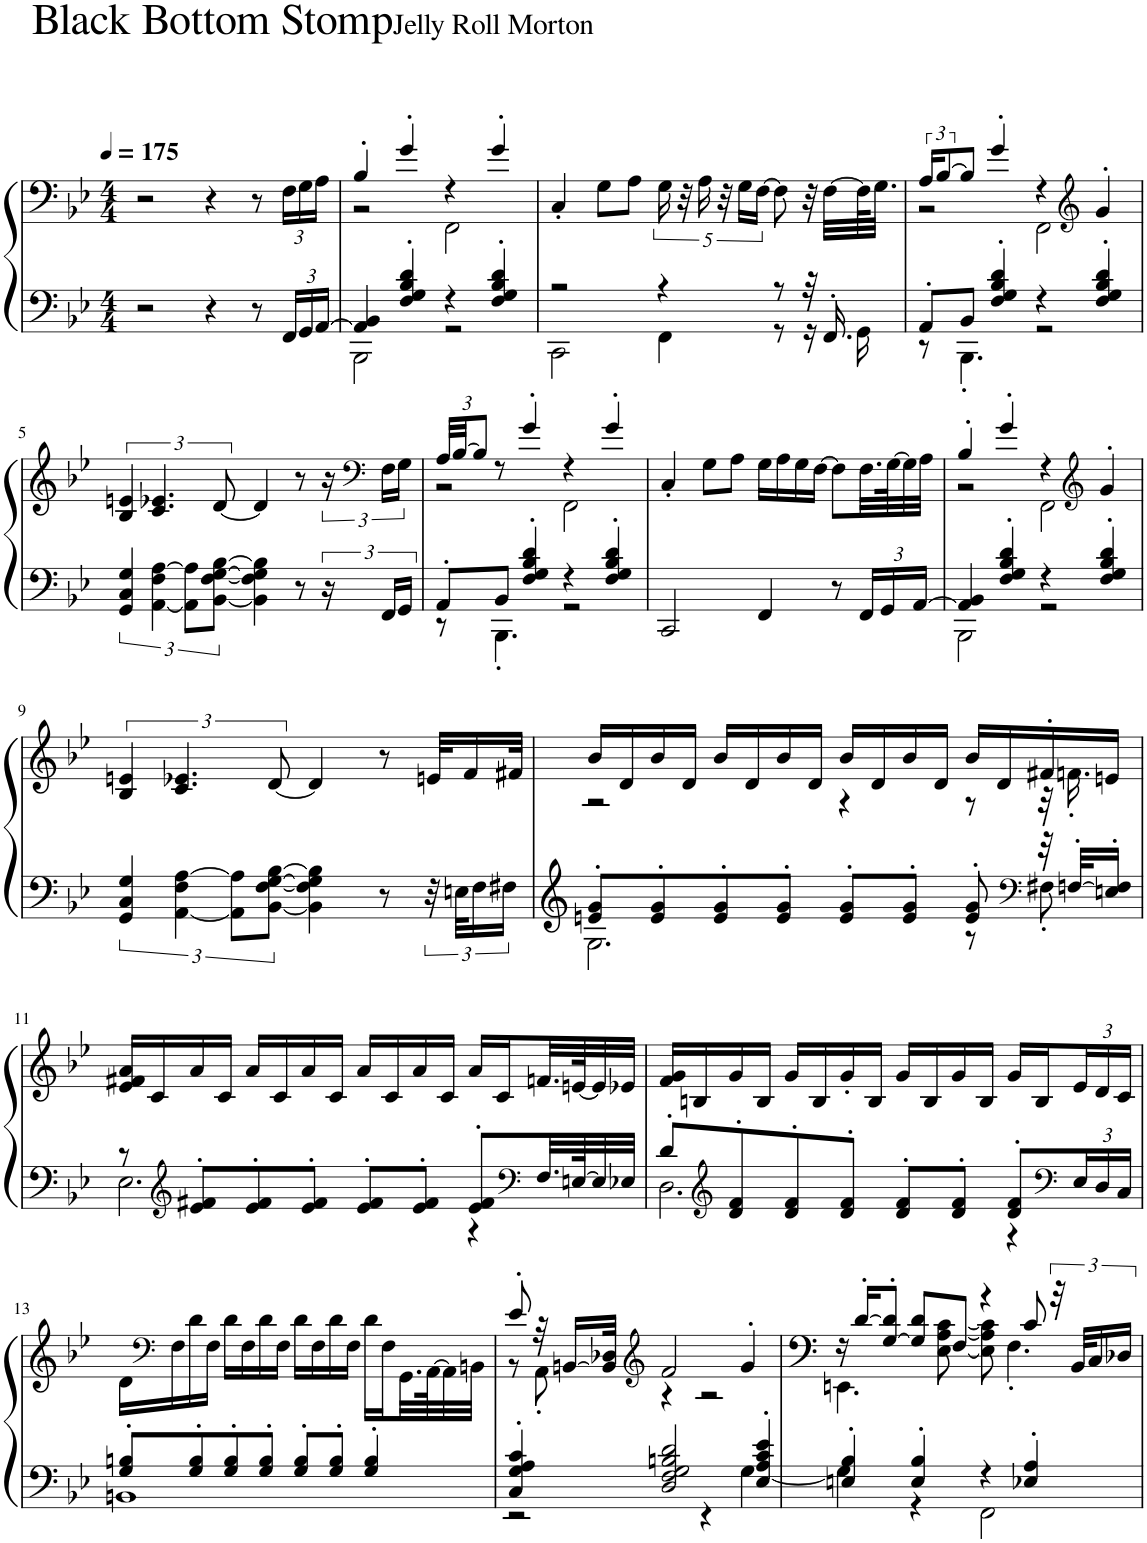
**kern	**kern
*part1	*part1
*staff2	*staff1
*I"Piano, Black Bottom Stomp (1919)	*
*I'Pia.	*
*clefF4	*clefF4
*k[b-e-]	*k[b-e-]
*M4/4	*M4/4
*MM175	*MM175
=1	=1
2r	2r
4r	4r
8r	8r
*Xbrackettup	*Xbrackettup
24FF/LL	24F\LL
24GG/	24G\
[24AA/JJ	24A\JJ
=2	=2
*^	*^
4AA/] 4BB-/	2BBB-\	4B-'/	2r
4F/' 4G/' 4B-/' 4d/'	.	4g'/	.
4r	2r	4r	2FF\
4F/' 4G/' 4B-/' 4d/'	.	4g'/	.
*	*	*v	*v
=3	=3	=3
2r	2CC\	4C'/
.	.	8G\L
.	.	8A\J
*	*	*brackettup
4r	4FF\	20G\
.	.	40r
.	.	20A\
.	.	40r
.	.	20G\LL
.	.	[20F\JJ
8r	8r	8F\]
32r	16r	32r
16.FF'/	.	[32F\LLL
.	16GG\	64F\K]
.	.	32.G\JJJ
=4	=4	=4
*	*	*^
8AA'/L	8r	24A/KL	2r
.	.	[12B-/	.
8BB-/J	4.BBB-'\	8B-/J]	.
4F/' 4G/' 4B-/' 4d/'	.	4g'/	.
4r	2r	4r	2FF\
*	*	*clefG2	*
4F/' 4G/' 4B-/' 4d/'	.	4g'/	.
*v	*v	*	*
*	*v	*v
!!LO:LB:g=z
=5	=5
*brackettup	*
6GG/ 6C/ 6G/	6B-/ 6en/
[6AA\ 6F\ [6A\	6.c/ 6.e-X/
12AA\] 12A\]L	.
[12BB-\ [12F\ [12G\ [12B-\J	[12d/
4BB-\] 4F\] 4G\] 4B-\]	4d/]
8r	8r
24r	24r
*	*clefF4
24FF/LL	24F\LL
24GG/JJ	24G\JJ
=6	=6
*^	*
*	*	*Xbrackettup
*	*	*^
8AA'/L	8r	48A/LLL	2r
.	.	[48B-/JJ	.
.	.	12B-/J]	.
8BB-/J	4.BBB-'\	8r	.
4F/' 4G/' 4B-/' 4d/'	.	4g'/	.
4r	2r	4r	2FF\
4F/' 4G/' 4B-/' 4d/'	.	4g'/	.
*v	*v	*	*
*	*v	*v
=7	=7
2CC/	4C'/
.	8G\L
.	8A\J
4FF/	16G\LL
.	16A\
.	16G\
.	[16F\JJ
8r	8F\L]
*Xbrackettup	*
24FF/LL	32.F\LL
24GG/	.
.	[64G\K
.	32G\]
[24AA/JJ	.
.	32A\JJJ
=8	=8
*^	*^
4AA/] 4BB-/	2BBB-\	4B-'/	2r
4F/' 4G/' 4B-/' 4d/'	.	4g'/	.
4r	2r	4r	2FF\
*	*	*clefG2	*
4F/' 4G/' 4B-/' 4d/'	.	4g'/	.
*v	*v	*	*
*	*v	*v
!!LO:LB:g=z
=9	=9
*brackettup	*brackettup
6GG/ 6C/ 6G/	6B-/ 6en/
[6AA\ 6F\ [6A\	6.c/ 6.e-X/
12AA\] 12A\]L	.
[12BB-\ [12F\ [12G\ [12B-\J	[12d/
4BB-\] 4F\] 4G\] 4B-\]	4d/]
8r	8r
48r	32en/KLL
48En\KLL	.
.	16f/
24F\	.
24F#X\JJ	.
.	32f#X/JJk
=10	=10
*^	*^
8en/' 8g/'L	2.G\	16b-/LL	2r
.	.	16d/	.
8e/' 8g/'	.	16b-/	.
.	.	16d/JJ	.
8e/' 8g/'	.	16b-/LL	.
.	.	16d/	.
8e/' 8g/'J	.	16b-/	.
.	.	16d/JJ	.
8e/' 8g/'L	.	16b-/LL	4r
.	.	16d/	.
8e/' 8g/'J	.	16b-/	.
.	.	16d/JJ	.
8e/' 8g/'	8r	16b-/LL	8r
.	.	16d/	.
*clefF4	*	*	*
32r	8F#X'\	16f#X'/	32r
[32Fn'/KLL	.	.	16.fn'\
16En/' 16F/]'JJ	.	16en/JJ	.
*	*	*v	*v
!!LO:LB:g=z
=11	=11	=11
8r	2.E-\	16e-/ 16f#X/ 16a/LL
.	.	16c/
*clefG2	*	*
8e-/' 8f#X/'L	.	16a/
.	.	16c/JJ
8e-/' 8f#/'	.	16a/LL
.	.	16c/
8e-/' 8f#/'J	.	16a/
.	.	16c/JJ
8e-/' 8f#/'L	.	16a/LL
.	.	16c/
8e-/' 8f#/'J	.	16a/
.	.	16c/JJ
8e-/' 8f#/'L	4r	16a/LL
.	.	16c/
*clefF4	*	*
32.F/LL	.	32.fn/L
[64En/K	.	[64en/K
32E/]	.	32e/]
32E-X/JJJ	.	32e-X/JJJ
=12	=12	=12
8d'/L	2.D\	16f/ 16g/LL
.	.	16Bn/
*clefG2	*	*
8d/' 8f/'	.	16g/
.	.	16B/JJ
8d/' 8f/'	.	16g/LL
.	.	16B/
8d/' 8f/'J	.	16g'/
.	.	16B/JJ
8d/' 8f/'L	.	16g/LL
.	.	16B/
8d/' 8f/'J	.	16g/
.	.	16B/JJ
8d/' 8f/'L	4r	16g/LL
.	.	16B/
*clefF4	*	*
*Xbrackettup	*	*Xbrackettup
24E-/L	.	24e-/
24D/	.	24d/
24C/JJ	.	24c/JJ
!!LO:LB:g=z
=13	=13	=13
8G/' 8Bn/'L	1BBn	16d\LL
*	*	*clefF4
.	.	16F\
8G/' 8B/'	.	16d\
.	.	16F\JJ
8G/' 8B/'	.	16d\LL
.	.	16F\
8G/' 8B/'J	.	16d\
.	.	16F\JJ
8G/' 8B/'L	.	16d\LL
.	.	16F\
8G/' 8B/'J	.	16d\
.	.	16F\JJ
4G/' 4B/'	.	16d\LL
.	.	16F\
.	.	32.GG\L
.	.	[64AA\K
.	.	32AA\]
.	.	32BBn\JJJ
=14	=14	=14
*	*	*^
4C/' 4G/' 4A/' 4c/'	2r	8e-'/	8r
.	.	32r	8AA'\
.	.	[16BBn/LL	.
.	.	32BB/] 32D-X/JJk	.
*	*	*clefG2	*
2D/ 2F/ 2G/ 2Bn/ 2d/	.	2f/	4r
.	4r	.	2r
4E-/' 4A/' 4c/' 4e-/'	[4G\	4g'/	.
=15	=15	=15	=15
4En/' 4B-/'	4G\]	16r	4.EEn\
.	.	[16d'/KL	.
.	.	[8G/' 8d/]'J	.
4E/' 4B-/'	4r	8G/] 8d/L	.
.	.	8F/J	[8E-\ [8A\ [8c\
4r	2FF\	4r	8E-\] 8A\] 8c\]
.	.	.	4.F'\
4E-X/' 4A/'	.	8c/	.
*	*	*brackettup	*
.	.	48r	.
.	.	48BB-/KLL	.
.	.	24C/	.
.	.	24D-X/JJ	.
*v	*v	*	*
*	*v	*v
=	=
*-	*-
